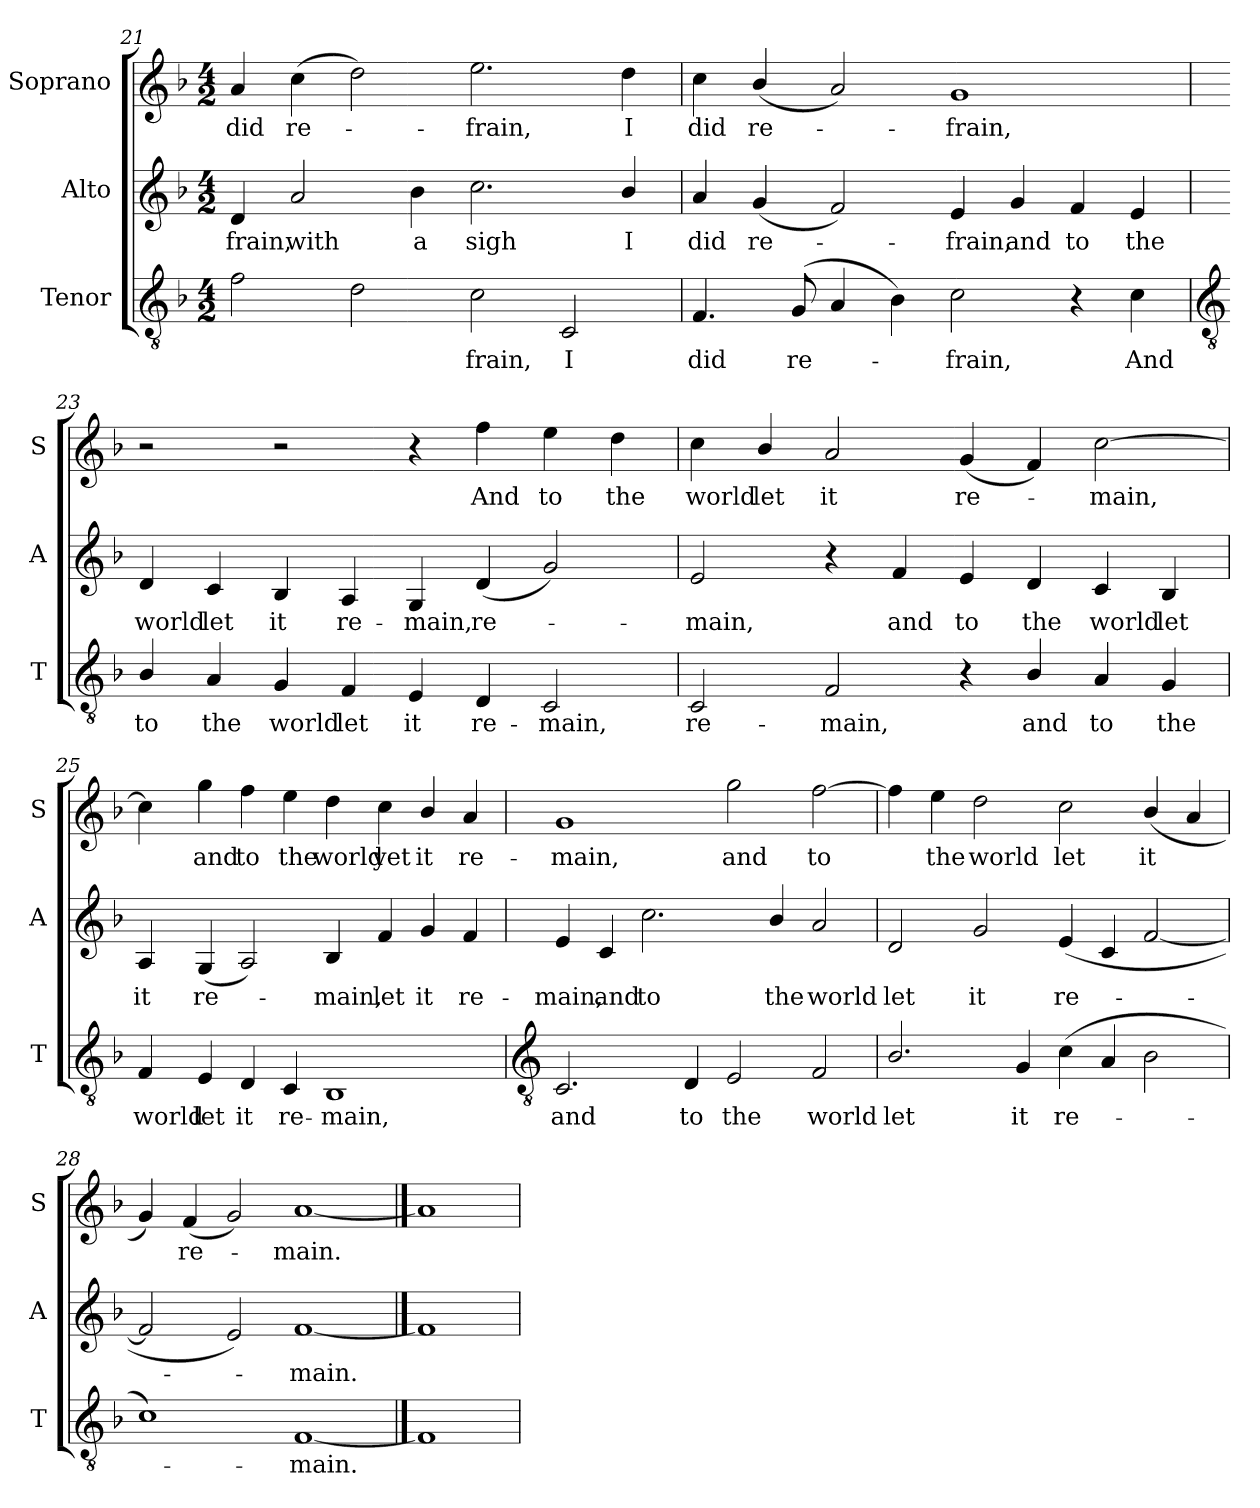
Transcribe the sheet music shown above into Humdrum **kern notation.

**kern	**text	**kern	**text	**kern	**text
*part3	*part3	*part2	*part2	*part1	*part1
*staff3	*staff3	*staff2	*staff2	*staff1	*staff1
*I"Tenor	*	*I"Alto	*	*I"Soprano	*
*I'T	*	*I'A	*	*I'S	*
*clefGv2	*	*clefG2	*	*clefG2	*
*k[b-]	*	*k[b-]	*	*k[b-]	*
*F:	*	*F:	*	*F:	*
*M4/2	*	*M4/2	*	*M4/2	*
=21	=21	=21	=21	=21	=21
!	!	!	!LO:LY:b	!	!LO:LY:b
2f	.	4d	-frain,	4a	did
!	!	!	!LO:LY:b	!	!LO:LY:b
.	.	2a	with	(>4cc	re-
2d	.	.	.	2dd)	.
!	!	!	!LO:LY:b	!	!
.	.	4b-	a	.	.
!	!LO:LY:b	!	!LO:LY:b	!	!LO:LY:b
2c	frain,	2.cc	sigh	2.ee	frain,
!	!LO:LY:b	!	!	!	!
2C	I	.	.	.	.
!	!	!	!LO:LY:b	!	!LO:LY:b
.	.	4b-/	I	4dd	I
=22	=22	=22	=22	=22	=22
!	!LO:LY:b	!	!LO:LY:b	!	!LO:LY:b
4.F	did	4a	did	4cc	did
!	!	!	!LO:LY:b	!	!LO:LY:b
.	.	(<4g	re-	(<4b-/	re-
!	!LO:LY:b	!	!	!	!
(<8GL	re-	.	.	.	.
4A	.	2f)	.	2a)	.
4B-)	.	.	.	.	.
!	!LO:LY:b	!	!LO:LY:b	!	!LO:LY:b
2c	frain,	4e	frain,	1g	frain,
!	!	!	!LO:LY:b	!	!
.	.	4g	and	.	.
!	!	!	!LO:LY:b	!	!
4r	.	4f	to	.	.
!	!LO:LY:b	!	!LO:LY:b	!	!
4c	And	4e	the	.	.
!!LO:LB:g=z
=23	=23	=23	=23	=23	=23
*clefGv2	*	*	*	*	*
!	!LO:LY:b	!	!LO:LY:b	!	!
4B-/	to	4d	world	2r	.
!	!LO:LY:b	!	!LO:LY:b	!	!
4A	the	4c	let	.	.
!	!LO:LY:b	!	!LO:LY:b	!	!
4G	world	4B-	it	2r	.
!	!LO:LY:b	!	!LO:LY:b	!	!
4F	let	4A	re-	.	.
!	!LO:LY:b	!	!LO:LY:b	!	!
4E	it	4G	-main,	4r	.
!	!LO:LY:b	!	!LO:LY:b	!	!LO:LY:b
4D	re-	(<4d	re-	4ff	And
!	!LO:LY:b	!	!	!	!LO:LY:b
2C	-main,	2g)	.	4ee	to
!	!	!	!	!	!LO:LY:b
.	.	.	.	4dd	the
=24	=24	=24	=24	=24	=24
!	!LO:LY:b	!	!LO:LY:b	!	!LO:LY:b
2C	re-	2e	main,	4cc	world
!	!	!	!	!	!LO:LY:b
.	.	.	.	4b-/	let
!	!LO:LY:b	!	!	!	!LO:LY:b
2F	-main,	4r	.	2a	it
!	!	!	!LO:LY:b	!	!
.	.	4f	and	.	.
!	!	!	!LO:LY:b	!	!LO:LY:b
4r	.	4e	to	(<4g	re-
!	!LO:LY:b	!	!LO:LY:b	!	!
4B-/	and	4d	the	4f)	.
!	!LO:LY:b	!	!LO:LY:b	!	!LO:LY:b
4A	to	4c	world	[2cc	main,
!	!LO:LY:b	!	!LO:LY:b	!	!
4G	the	4B-	let	.	.
=25	=25	=25	=25	=25	=25
!	!LO:LY:b	!	!LO:LY:b	!	!
4F	world	4A	it	4cc]	.
!	!LO:LY:b	!	!LO:LY:b	!	!LO:LY:b
4E	let	(<4G	re-	4gg	and
!	!LO:LY:b	!	!	!	!LO:LY:b
4D	it	2A)	.	4ff	to
!	!LO:LY:b	!	!	!	!LO:LY:b
4C	re-	.	.	4ee	the
!	!LO:LY:b	!	!LO:LY:b	!	!LO:LY:b
1BB-	-main,	4B-	main,	4dd	world
!	!	!	!LO:LY:b	!	!LO:LY:b
.	.	4f	let	4cc	yet
!	!	!	!LO:LY:b	!	!LO:LY:b
.	.	4g	it	4b-/	it
!	!	!	!LO:LY:b	!	!LO:LY:b
.	.	4f	re-	4a	re-
!!LO:LB:g=z
=26	=26	=26	=26	=26	=26
*clefGv2	*	*	*	*	*
!	!LO:LY:b	!	!LO:LY:b	!	!LO:LY:b
2.C	and	4e	-main,	1g	-main,
!	!	!	!LO:LY:b	!	!
.	.	4c	and	.	.
!	!	!	!LO:LY:b	!	!
.	.	2.cc	to	.	.
!	!LO:LY:b	!	!	!	!
4D	to	.	.	.	.
!	!LO:LY:b	!	!	!	!LO:LY:b
2E	the	.	.	2gg	and
!	!	!	!LO:LY:b	!	!
.	.	4b-/	the	.	.
!	!LO:LY:b	!	!LO:LY:b	!	!LO:LY:b
2F	world	2a	world	[2ff	to
=27	=27	=27	=27	=27	=27
!	!LO:LY:b	!	!LO:LY:b	!	!
2.B-/	let	2d	let	4ff]	.
!	!	!	!	!	!LO:LY:b
.	.	.	.	4ee	the
!	!	!	!LO:LY:b	!	!LO:LY:b
.	.	2g	it	2dd	world
!	!LO:LY:b	!	!	!	!
4G	it	.	.	.	.
!	!LO:LY:b	!	!LO:LY:b	!	!LO:LY:b
(>4c	re-	(<4e	re-	2cc	let
4A	.	4c	.	.	.
!	!	!	!	!	!LO:LY:b
2B-	.	[2f	.	(<4b-/	it
.	.	.	.	4a	.
=28	=28	=28	=28	=28	=28
1c)	.	2f]	.	4g)	.
!	!	!	!	!	!LO:LY:b
.	.	.	.	(<4f	re-
.	.	2e)	.	2g)	.
!	!LO:LY:b	!	!LO:LY:b	!	!LO:LY:b
[1F	main.	[1f	main.	[1a	main.
==29	==29	==29	==29	==29	==29
1F]	.	1f]	.	1a]	.
=	=	=	=	=	=
*-	*-	*-	*-	*-	*-
